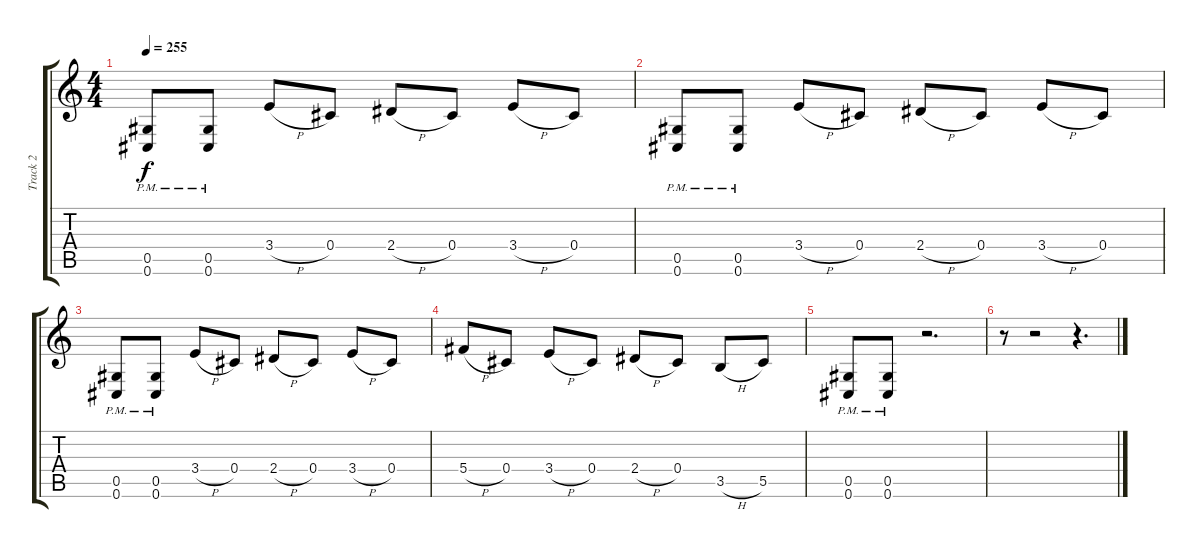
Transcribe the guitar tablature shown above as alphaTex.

\track ("Track 2" "Track 2") {instrument distortionguitar}
\staff {score tabs}
\tuning (Eb4 Bb3 Gb3 Db3 Ab2 Db2) {hide}
\ts (4 4)
\tempo 255
\clef g2
\ks c
(0.5{pm} 0.6{pm}).8{dy f} (0.5{pm} 0.6{pm}).8 3.4{h}.8 0.4.8 2.4{h}.8 0.4.8 3.4{h}.8 0.4.8 |
(0.5{pm} 0.6{pm}).8 (0.5{pm} 0.6{pm}).8 3.4{h}.8 0.4.8 2.4{h}.8 0.4.8 3.4{h}.8 0.4.8 |
(0.5{pm} 0.6{pm}).8 (0.5{pm} 0.6{pm}).8 3.4{h}.8 0.4.8 2.4{h}.8 0.4.8 3.4{h}.8 0.4.8 |
5.4{h}.8 0.4.8 3.4{h}.8 0.4.8 2.4{h}.8 0.4.8 3.5{h}.8 5.5.8 |
(0.5{pm} 0.6{pm}).8 (0.5{pm} 0.6{pm}).8 r.2{d} |
r.8 r.2 r.4{d}
